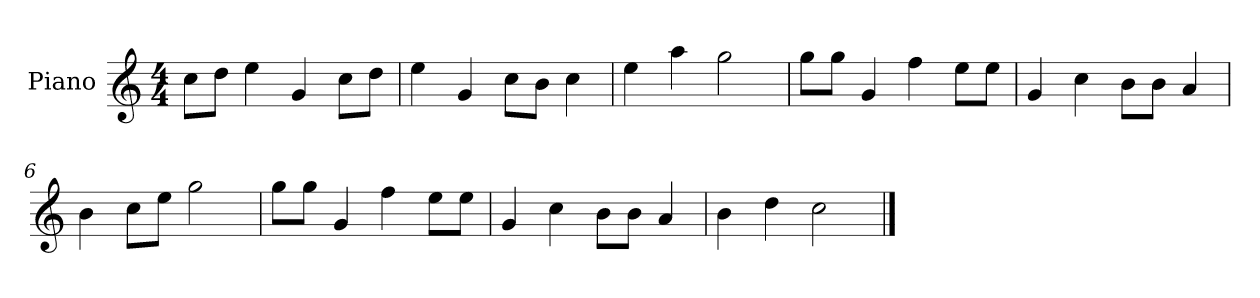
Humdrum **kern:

**kern
*part1
*staff1
*I"Piano
*I'P-no
*clefG2
*k[]
*M4/4
*MM90
=1
8cc\L
8dd\J
4ee\
4g/
8cc\L
8dd\J
=2
4ee\
4g/
8cc\L
8b\J
4cc\
=3
4ee\
4aa\
2gg\
=4
8gg\L
8gg\J
4g/
4ff\
8ee\L
8ee\J
=5
4g/
4cc\
8b\L
8b\J
4a/
=6
4b\
8cc\L
8ee\J
2gg\
=7
8gg\L
8gg\J
4g/
4ff\
8ee\L
8ee\J
!!LO:LB:g=z
=8
4g/
4cc\
8b\L
8b\J
4a/
=9
4b\
4dd\
2cc\
==
*-
